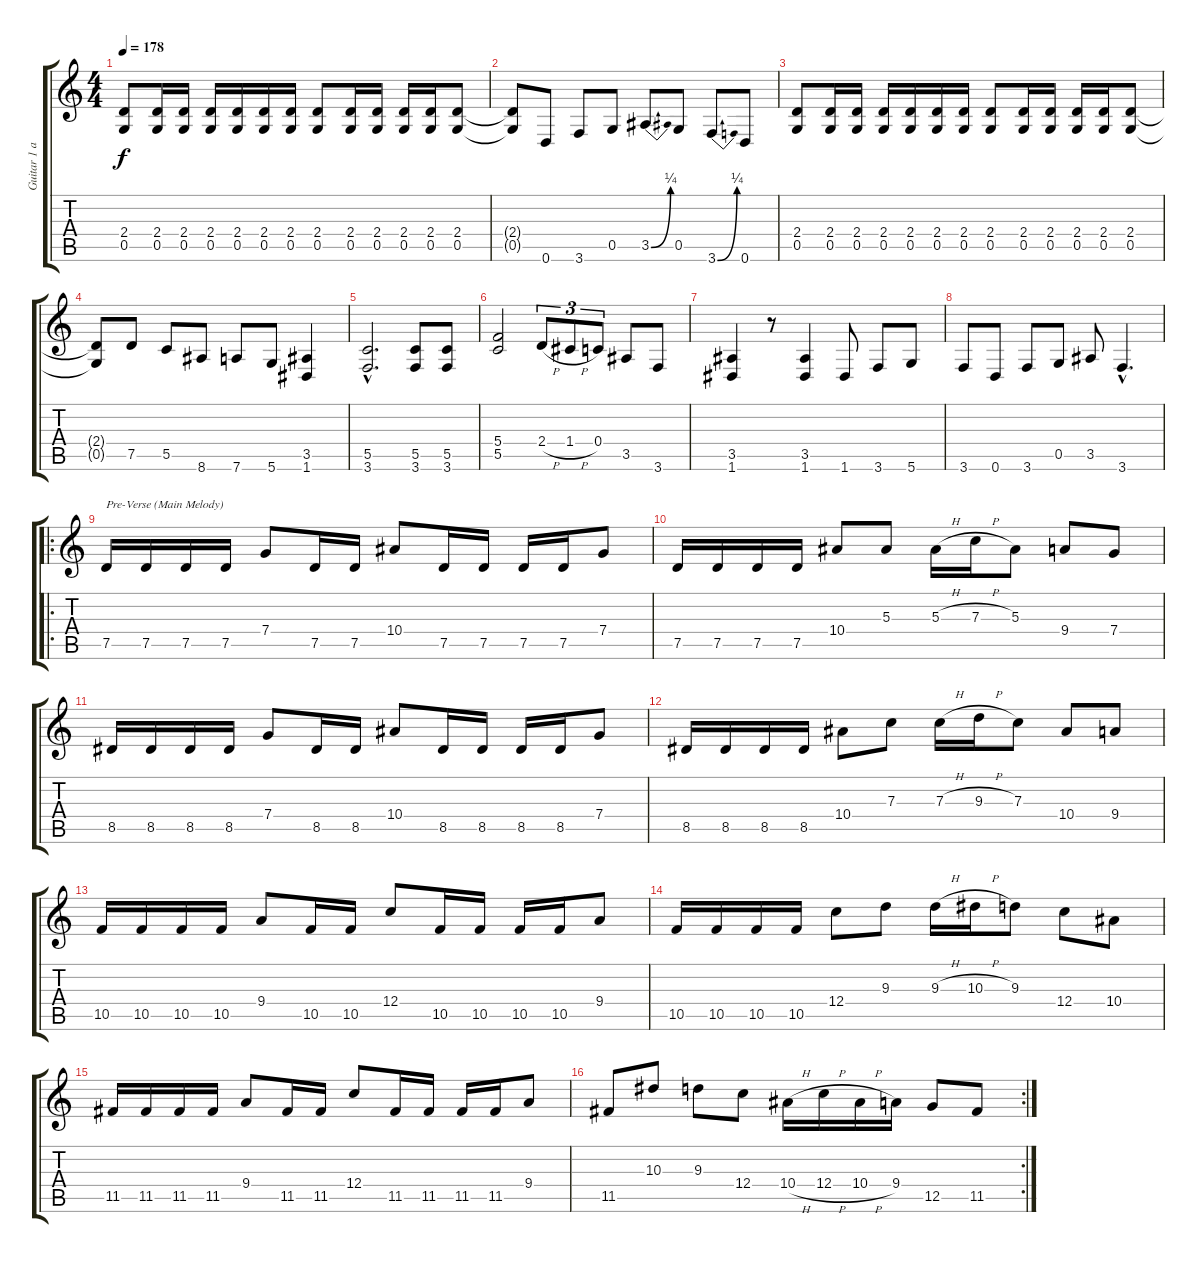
\track ("Guitar 1 and 2" "Guitar 1 a") {instrument distortionguitar}
\staff {score tabs}
\tuning (D4 A3 F3 C3 G2 D2) {hide}
\ts (4 4)
\tempo 178
\clef g2
\ks c
(2.4 0.5).8{dy f} (2.4 0.5).16 (2.4 0.5).16 (2.4 0.5).16 (2.4 0.5).16 (2.4 0.5).16 (2.4 0.5).16 (2.4 0.5).8 (2.4 0.5).16 (2.4 0.5).16 (2.4 0.5).16 (2.4 0.5).16 (2.4 0.5).8 |
(2.4{t} 0.5{t}).8 0.6.8 3.6.8 0.5.8 3.5{be (bend 0 0 60 1)}.8 0.5.8 3.6{be (bend 0 0 60 1)}.8 0.6.8 |
(2.4 0.5).8 (2.4 0.5).16 (2.4 0.5).16 (2.4 0.5).16 (2.4 0.5).16 (2.4 0.5).16 (2.4 0.5).16 (2.4 0.5).8 (2.4 0.5).16 (2.4 0.5).16 (2.4 0.5).16 (2.4 0.5).16 (2.4 0.5).8 |
(2.4{t} 0.5{t}).8 7.5.8 5.5.8 8.6.8 7.6.8 5.6.8 (3.5 1.6).4 |
(5.5{hac} 3.6{hac}).2{d} (5.5 3.6).8 (5.5 3.6).8 |
(5.4 5.5).2 2.4{h}.8{tu (3 2)} 1.4{h}.8{tu (3 2)} 0.4.8{tu (3 2)} 3.5.8 3.6.8 |
(3.5 1.6).4 r.8 (3.5 1.6).4 1.6.8 3.6.8 5.6.8 |
3.6.8 0.6.8 3.6.8 0.5.8 3.5.8 3.6{hac}.4{d} |
\ro
7.5.16{txt "Pre-Verse (Main Melody) "} 7.5.16 7.5.16 7.5.16 7.4.8 7.5.16 7.5.16 10.4.8 7.5.16 7.5.16 7.5.16 7.5.16 7.4.8 |
7.5.16 7.5.16 7.5.16 7.5.16 10.4.8 5.3.8 5.3{h}.16 7.3{h}.16 5.3.8 9.4.8 7.4.8 |
8.5.16 8.5.16 8.5.16 8.5.16 7.4.8 8.5.16 8.5.16 10.4.8 8.5.16 8.5.16 8.5.16 8.5.16 7.4.8 |
8.5.16 8.5.16 8.5.16 8.5.16 10.4.8 7.3.8 7.3{h}.16 9.3{h}.16 7.3.8 10.4.8 9.4.8 |
10.5.16 10.5.16 10.5.16 10.5.16 9.4.8 10.5.16 10.5.16 12.4.8 10.5.16 10.5.16 10.5.16 10.5.16 9.4.8 |
10.5.16 10.5.16 10.5.16 10.5.16 12.4.8 9.3.8 9.3{h}.16 10.3{h}.16 9.3.8 12.4.8 10.4.8 |
11.5.16 11.5.16 11.5.16 11.5.16 9.4.8 11.5.16 11.5.16 12.4.8 11.5.16 11.5.16 11.5.16 11.5.16 9.4.8 |
\rc 2
11.5.8 10.3.8 9.3.8 12.4.8 10.4{h}.16 12.4{h}.16 10.4{h}.16 9.4.16 12.5.8 11.5.8
